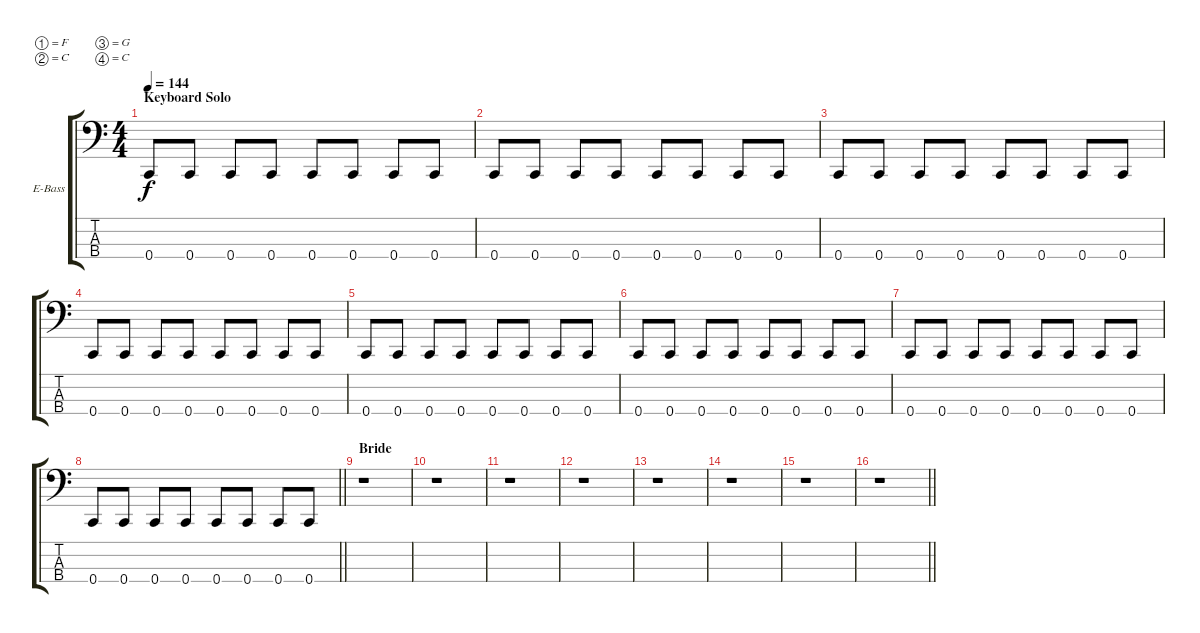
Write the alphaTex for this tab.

\bracketExtendMode groupsimilarinstruments
\firstSystemTrackNameOrientation horizontal
\otherSystemsTrackNameOrientation horizontal
\track ("Olli" "E-Bass") {instrument electricbassfinger}
\staff {score tabs}
\tuning (F2 C2 G1 C1)
\ts (4 4)
\section ("" "Keyboard Solo")
\tempo 144
\clef f4
\ks c
0.4.8{dy f} 0.4.8 0.4.8 0.4.8 0.4.8 0.4.8 0.4.8 0.4.8 |
0.4.8 0.4.8 0.4.8 0.4.8 0.4.8 0.4.8 0.4.8 0.4.8 |
0.4.8 0.4.8 0.4.8 0.4.8 0.4.8 0.4.8 0.4.8 0.4.8 |
0.4.8 0.4.8 0.4.8 0.4.8 0.4.8 0.4.8 0.4.8 0.4.8 |
0.4.8 0.4.8 0.4.8 0.4.8 0.4.8 0.4.8 0.4.8 0.4.8 |
0.4.8 0.4.8 0.4.8 0.4.8 0.4.8 0.4.8 0.4.8 0.4.8 |
0.4.8 0.4.8 0.4.8 0.4.8 0.4.8 0.4.8 0.4.8 0.4.8 |
\barLineRight lightlight
0.4.8 0.4.8 0.4.8 0.4.8 0.4.8 0.4.8 0.4.8 0.4.8 |
\section ("" "Bride")
r.1 |
r.1 |
r.1 |
r.1 |
r.1 |
r.1 |
r.1 |
\barLineRight lightlight
r.1
